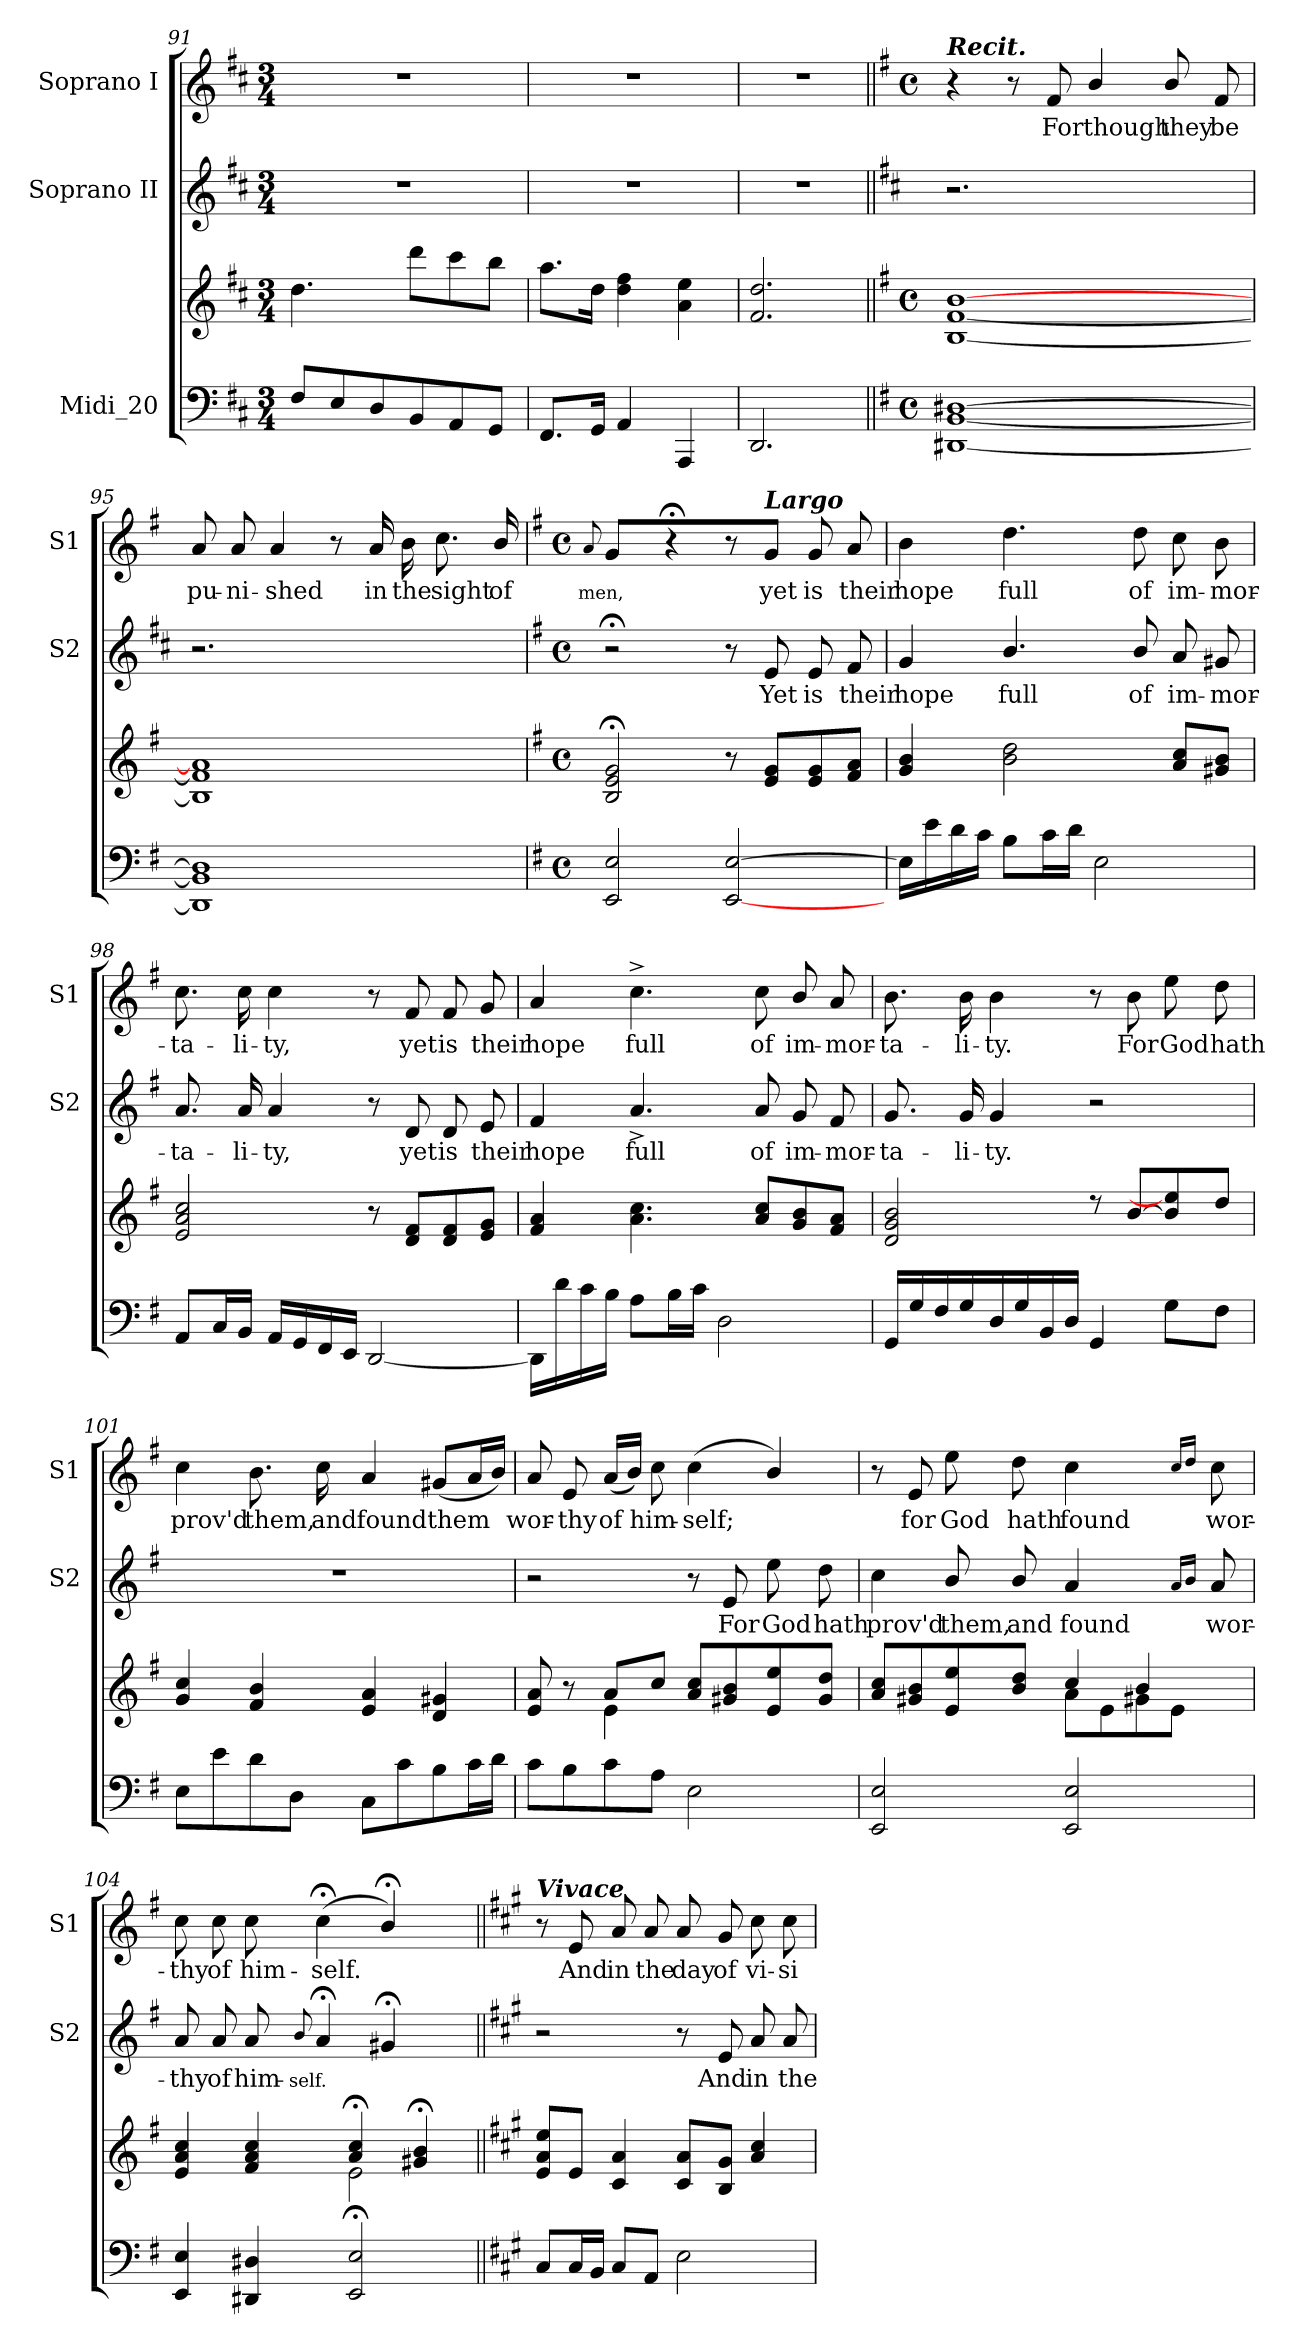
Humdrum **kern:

**kern	**kern	**kern	**text	**kern	**text
*part3	*part3	*part2	*part2	*part1	*part1
*staff4	*staff3	*staff2	*staff2	*staff1	*staff1
*I"Midi_20	*	*I"Soprano II	*	*I"Soprano I	*
*	*	*I'S2	*	*I'S1	*
!!LO:LB:g=z
*clefF4	*clefG2	*clefG2	*	*clefG2	*
*k[f#c#]	*k[f#c#]	*k[f#c#]	*	*k[f#c#]	*
*D:	*D:	*D:	*	*D:	*
*M3/4	*M3/4	*M3/4	*	*M3/4	*
=91	=91	=91	=91	=91	=91
!	!	!	!	!LO:N:vis=1	!
8F#L	4.dd	2.r	.	2.r	.
8E	.	.	.	.	.
8D	.	.	.	.	.
8BB	8dddL	.	.	.	.
8AA	8ccc#	.	.	.	.
8GGJ	8bbJ	.	.	.	.
=92	=92	=92	=92	=92	=92
!	!	!	!	!LO:N:vis=1	!
8.FF#L	8.aaL	2.r	.	2.r	.
16GGJ	16ddJ	.	.	.	.
4AA	4dd 4ff#	.	.	.	.
4AAA	4a 4ee	.	.	.	.
=93	=93	=93	=93	=93	=93
!	!	!	!	!LO:N:vis=1	!
2.DD	2.f# 2.dd	2.r	.	2.r	.
=94||	=94||	=94||	=94||	=94||	=94||
*k[f#]	*k[f#]	*	*	*k[f#]	*
*G:	*G:	*	*	*G:	*
*M4/4	*M4/4	*	*	*M4/4	*
*met(c)	*met(c)	*	*	*met(c)	*
!	!	!	!	!LO:TX:a:Bi:t=Recit.	!
[1DD#X [1BB [1D#X	[1B [1f# [1b	2.r	.	4r	.
.	.	.	.	8r	.
!	!	!	!	!	!LO:LY:b
.	.	.	.	8f#	For
!	!	!	!	!	!LO:LY:b
.	.	.	.	4b/	though
!	!	!	!	!	!LO:LY:b
.	.	4ryy	.	8b/	they
!	!	!	!	!	!LO:LY:b
.	.	.	.	8f#	be
=95	=95	=95	=95	=95	=95
!	!	!	!	!	!LO:LY:b
1DD#] 1BB] 1D#]	1B] 1f#] 1a]	2.r	.	8a	pu-
!	!	!	!	!	!LO:LY:b
.	.	.	.	8a	-ni-
!	!	!	!	!	!LO:LY:b
.	.	.	.	4a	-shed
.	.	.	.	8r	.
!	!	!	!	!	!LO:LY:b
.	.	.	.	16a	in
!	!	!	!	!	!LO:LY:b
.	.	.	.	16b	the
!	!	!	!	!	!LO:LY:b
.	.	4ryy	.	8.cc	sight
!	!	!	!	!	!LO:LY:b
.	.	.	.	16b/	of
!!LO:LB:g=z
=96	=96	=96	=96	=96	=96
*	*	*k[f#]	*	*	*
*	*	*G:	*	*	*
*M4/4	*M4/4	*M4/4	*	*M4/4	*
*met(c)	*met(c)	*met(c)	*	*met(c)	*
!	!	!	!	!	!LO:LY:b
.	.	.	.	8qqaL	men,
2EE 2E	2B;< 2e;< 2g;<	2r;<	.	4g	.
.	.	.	.	4r;<	.
[2EE [2E	8r	8r	.	8r	.
!	!	!	!	!LO:TX:a:Bi:t=Largo	!
!	!	!	!LO:LY:b	!	!LO:LY:b
.	8e 8gL	8e	Yet	8gJ	yet
!	!	!	!LO:LY:b	!	!LO:LY:b
.	8e 8g	8e	is	8g	is
!	!	!	!LO:LY:b	!	!LO:LY:b
.	8f# 8aJ	8f#	their	8a	their
=97	=97	=97	=97	=97	=97
!	!	!	!LO:LY:b	!	!LO:LY:b
16ELL]	4g 4b	4g	hope	4b	hope
16e	.	.	.	.	.
16d	.	.	.	.	.
16cJJ	.	.	.	.	.
!	!	!	!LO:LY:b	!	!LO:LY:b
8BL	2b 2dd	4.b/	full	4.dd	full
16cL	.	.	.	.	.
16dJJ	.	.	.	.	.
2E	.	.	.	.	.
!	!	!	!LO:LY:b	!	!LO:LY:b
.	.	8b/	of	8dd	of
!	!	!	!LO:LY:b	!	!LO:LY:b
.	8a 8ccL	8a	im-	8cc	im-
!	!	!	!LO:LY:b	!	!LO:LY:b
.	8g#X 8bJ	8g#X	-mor-	8b	-mor-
=98	=98	=98	=98	=98	=98
!	!	!	!LO:LY:b	!	!LO:LY:b
8AAL	2e 2a 2cc	8.a	-ta-	8.cc	-ta-
16CL	.	.	.	.	.
!	!	!	!LO:LY:b	!	!LO:LY:b
16BBJJ	.	16a	-li-	16cc	-li-
!	!	!	!LO:LY:b	!	!LO:LY:b
16AALL	.	4a	-ty,	4cc	-ty,
16GG	.	.	.	.	.
16FF#	.	.	.	.	.
16EEJJ	.	.	.	.	.
[2DD	8r	8r	.	8r	.
!	!	!	!LO:LY:b	!	!LO:LY:b
.	8d 8f#L	8d	yet	8f#	yet
!	!	!	!LO:LY:b	!	!LO:LY:b
.	8d 8f#	8d	is	8f#	is
!	!	!	!LO:LY:b	!	!LO:LY:b
.	8e 8gJ	8e	their	8g	their
=99	=99	=99	=99	=99	=99
!	!	!	!LO:LY:b	!	!LO:LY:b
16DDLL]	4f# 4a	4f#	hope	4a	hope
16d	.	.	.	.	.
16c	.	.	.	.	.
16BJJ	.	.	.	.	.
!	!	!	!LO:LY:b	!	!LO:LY:b
8AL	4.a 4.cc	4.a^	full	4.cc^	full
16BL	.	.	.	.	.
16cJJ	.	.	.	.	.
2D	.	.	.	.	.
!	!	!	!LO:LY:b	!	!LO:LY:b
.	8a 8ccL	8a	of	8cc	of
!	!	!	!LO:LY:b	!	!LO:LY:b
.	8g 8b	8g	im-	8b/	im-
!	!	!	!LO:LY:b	!	!LO:LY:b
.	8f# 8aJ	8f#	-mor-	8a	-mor-
!!LO:LB:g=z
=100	=100	=100	=100	=100	=100
*	*^	*	*	*	*
!	!	!	!	!LO:LY:b	!	!LO:LY:b
16GGLL	2d 2g 2b	1ryy	8.g	-ta-	8.b	-ta-
16G	.	.	.	.	.	.
16F#	.	.	.	.	.	.
!	!	!	!	!LO:LY:b	!	!LO:LY:b
16G	.	.	16g	-li-	16b	-li-
!	!	!	!	!LO:LY:b	!	!LO:LY:b
16D	.	.	4g	-ty.	4b	-ty.
16G	.	.	.	.	.	.
16BB	.	.	.	.	.	.
16DJJ	.	.	.	.	.	.
4GG	8r	.	2r	.	8r	.
!	!	!	!	!	!	!LO:LY:b
.	[8bL	.	.	.	8b	For
!	!	!	!	!	!	!LO:LY:b
8GL	8b] 8ee]	.	.	.	8ee	God
!	!	!	!	!	!	!LO:LY:b
8F#J	8ddJ	.	.	.	8dd	hath
=101	=101	=101	=101	=101	=101	=101
!	!	!	!	!	!	!LO:LY:b
8EL	4g 4cc	1ryy	1r	.	4cc	prov'd
8e	.	.	.	.	.	.
!	!	!	!	!	!	!LO:LY:b
8d	4f# 4b	.	.	.	8.b	them,
8DJ	.	.	.	.	.	.
!	!	!	!	!	!	!LO:LY:b
.	.	.	.	.	16cc	and
!	!	!	!	!	!	!LO:LY:b
8CL	4e 4a	.	.	.	4a	found
8c	.	.	.	.	.	.
!	!	!	!	!	!	!LO:LY:b
8B	4d 4g#X	.	.	.	(<8g#XL	them
16cL	.	.	.	.	16aL	.
16dJJ	.	.	.	.	16bJJ)	.
=102	=102	=102	=102	=102	=102	=102
!	!	!	!	!	!	!LO:LY:b
8cL	8e 8a	4ryy	2r	.	8a	wor-
!	!	!	!	!	!	!LO:LY:b
8B	8r	.	.	.	8e	-thy
!	!	!	!	!	!	!LO:LY:b
8c	8aL	4e\	.	.	(<16aLL	of
.	.	.	.	.	16bJJ)	.
!	!	!	!	!	!	!LO:LY:b
8AJ	8cc/J	.	.	.	8cc	him-
!	!	!	!	!	!	!LO:LY:b
2E	8a 8ccL	2ryy	8r	.	(<4cc	-self;
!	!	!	!	!LO:LY:b	!	!
.	8g#X 8b	.	8e	For	.	.
!	!	!	!	!LO:LY:b	!	!
.	8e 8ee	.	8ee	God	4b/)	.
!	!	!	!	!LO:LY:b	!	!
.	8g# 8ddJ	.	8dd	hath	.	.
!!LO:LB:g=z
=103	=103	=103	=103	=103	=103	=103
!	!	!	!	!LO:LY:b	!	!
2EE 2E	8a 8ccL	2ryy	4cc	prov'd	8r	.
!	!	!	!	!	!	!LO:LY:b
.	8g#X 8b	.	.	.	8e	for
!	!	!	!	!LO:LY:b	!	!LO:LY:b
.	8e 8ee	.	8b/	them,	8ee	God
!	!	!	!	!LO:LY:b	!	!LO:LY:b
.	8b 8ddJ	.	8b/	and	8dd	hath
!	!	!	!	!LO:LY:b	!	!LO:LY:b
2EE 2E	4cc/	8a\L	4a	found	4cc	found
.	.	8e\	.	.	.	.
!	!	!	!LO:N:vis=8	!LO:LY:b	!LO:N:vis=8	!LO:LY:b
.	4b/	8g#X\	8..g#Xyy	them	8..byy	them
.	.	8e\J	.	.	.	.
.	.	.	16qqaLL	.	16qqccLL	.
.	.	.	16qqbJJ	.	16qqddJJ	.
.	.	.	64ryy	.	64ryy	.
!	!	!	!	!LO:LY:b	!	!LO:LY:b
.	.	.	8a	wor-	8cc	wor-
16..ryy	16..ryy	16..ryy	.	.	.	.
=104A	=104A	=104A	=104A	=104A	=104A	=104A
!	!	!	!	!LO:LY:b	!	!LO:LY:b
4EE 4E	4e 4a 4cc	2ryy	8a	-thy	8cc	-thy
!	!	!	!	!LO:LY:b	!	!LO:LY:b
.	.	.	8a	of	8cc	of
!	!	!	!	!LO:LY:b	!	!LO:LY:b
4DD#X 4D#X	4f# 4a 4cc	.	8a	him-	8cc	him-
!	!	!	!	!LO:LY:b	!	!
.	.	.	8qqb/L	-self.	.	.
!	!	!	!	!	!	!LO:LY:b
.	.	.	4a;<	.	(<4cc;<	-self.
2EE;< 2E;<	4a/;< 4cc/;<	2e\	.	.	.	.
.	.	.	4g#X;<	.	4b;</)	.
.	4g#X;< 4b;<	.	.	.	.	.
.	.	.	8ryy	.	8ryy	.
=104B||	=104B||	=104B||	=104B||	=104B||	=104B||	=104B||
*k[f#c#g#]	*k[f#c#g#]	*	*k[f#c#g#]	*	*k[f#c#g#]	*
*A:	*A:	*	*A:	*	*A:	*
!	!	!	!	!	!LO:TX:a:Bi:t=Vivace	!
8C#L	8e 8a 8eeL	1ryy	2r	.	8r	.
!	!	!	!	!	!	!LO:LY:b
16C#L	8eJ	.	.	.	8e	And
16BBJJ	.	.	.	.	.	.
!	!	!	!	!	!	!LO:LY:b
8C#L	4c# 4a	.	.	.	8a	in
!	!	!	!	!	!	!LO:LY:b
8AAJ	.	.	.	.	8a	the
!	!	!	!	!	!	!LO:LY:b
2E	8c# 8aL	.	8r	.	8a	day
!	!	!	!	!LO:LY:b	!	!LO:LY:b
.	8B 8g#J	.	8eJ	And	8g#	of
!	!	!	!	!LO:LY:b	!	!LO:LY:b
.	4a 4cc#	.	8a	in	8cc#	vi-
!	!	!	!	!LO:LY:b	!	!LO:LY:b
.	.	.	8a	the	8cc#	-si-
*	*v	*v	*	*	*	*
=	=	=	=	=	=
*-	*-	*-	*-	*-	*-
